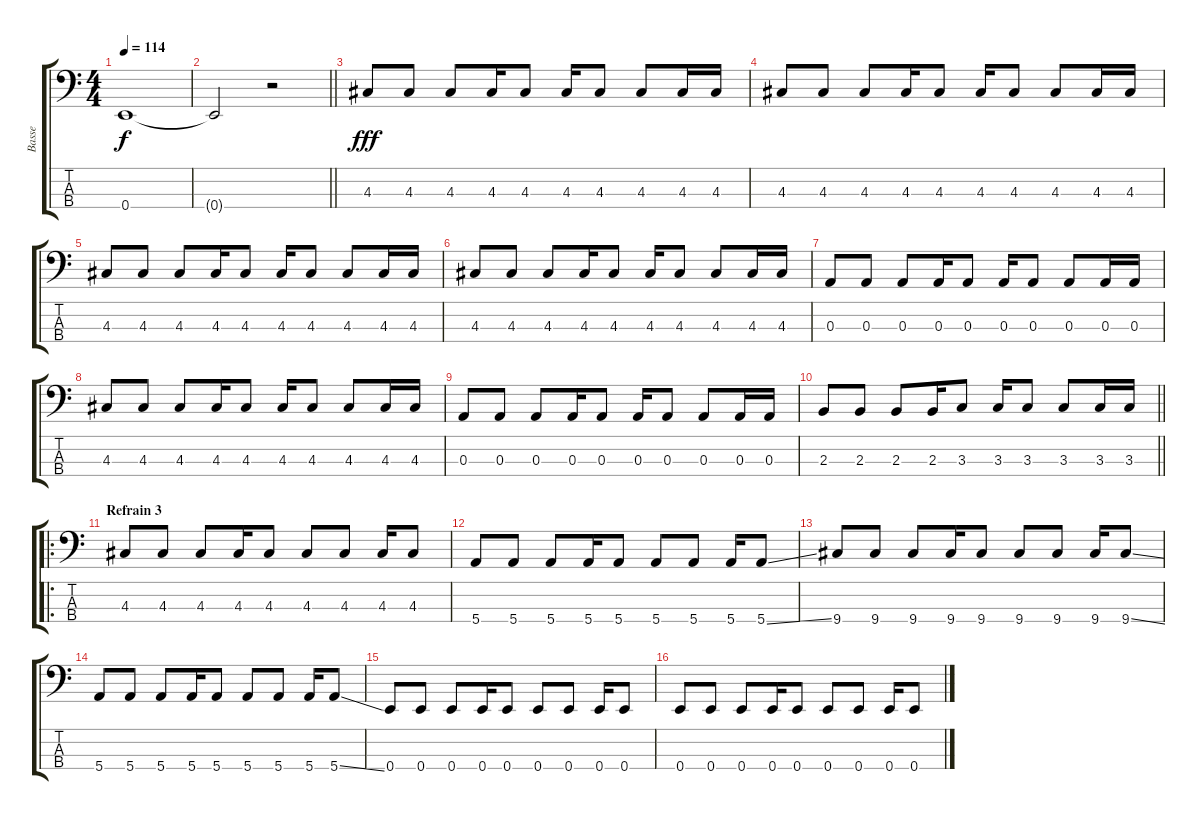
\track ("Basse" "Basse") {instrument electricbassfinger}
\staff {score tabs}
\tuning (G2 D2 A1 E1) {hide}
\ts (4 4)
\tempo 114
\clef f4
\ks c
0.4.1{dy f} |
\barLineRight lightlight
0.4{t}.2 r.2 |
4.3.8{dy fff} 4.3.8 4.3.8 4.3.16 4.3.8 4.3.16 4.3.8 4.3.8 4.3.16 4.3.16 |
4.3.8 4.3.8 4.3.8 4.3.16 4.3.8 4.3.16 4.3.8 4.3.8 4.3.16 4.3.16 |
4.3.8 4.3.8 4.3.8 4.3.16 4.3.8 4.3.16 4.3.8 4.3.8 4.3.16 4.3.16 |
4.3.8 4.3.8 4.3.8 4.3.16 4.3.8 4.3.16 4.3.8 4.3.8 4.3.16 4.3.16 |
0.3.8 0.3.8 0.3.8 0.3.16 0.3.8 0.3.16 0.3.8 0.3.8 0.3.16 0.3.16 |
4.3.8 4.3.8 4.3.8 4.3.16 4.3.8 4.3.16 4.3.8 4.3.8 4.3.16 4.3.16 |
0.3.8 0.3.8 0.3.8 0.3.16 0.3.8 0.3.16 0.3.8 0.3.8 0.3.16 0.3.16 |
\barLineRight lightlight
2.3.8 2.3.8 2.3.8 2.3.16 3.3.8 3.3.16 3.3.8 3.3.8 3.3.16 3.3.16 |
\ro
\section ("" "Refrain 3")
4.3.8 4.3.8 4.3.8 4.3.16 4.3.8 4.3.8 4.3.8 4.3.16 4.3.8 |
5.4.8 5.4.8 5.4.8 5.4.16 5.4.8 5.4.8 5.4.8 5.4.16 5.4{ss}.8 |
9.4.8 9.4.8 9.4.8 9.4.16 9.4.8 9.4.8 9.4.8 9.4.16 9.4{ss}.8 |
5.4.8 5.4.8 5.4.8 5.4.16 5.4.8 5.4.8 5.4.8 5.4.16 5.4{ss}.8 |
0.4.8 0.4.8 0.4.8 0.4.16 0.4.8 0.4.8 0.4.8 0.4.16 0.4.8 |
0.4.8 0.4.8 0.4.8 0.4.16 0.4.8 0.4.8 0.4.8 0.4.16 0.4.8
